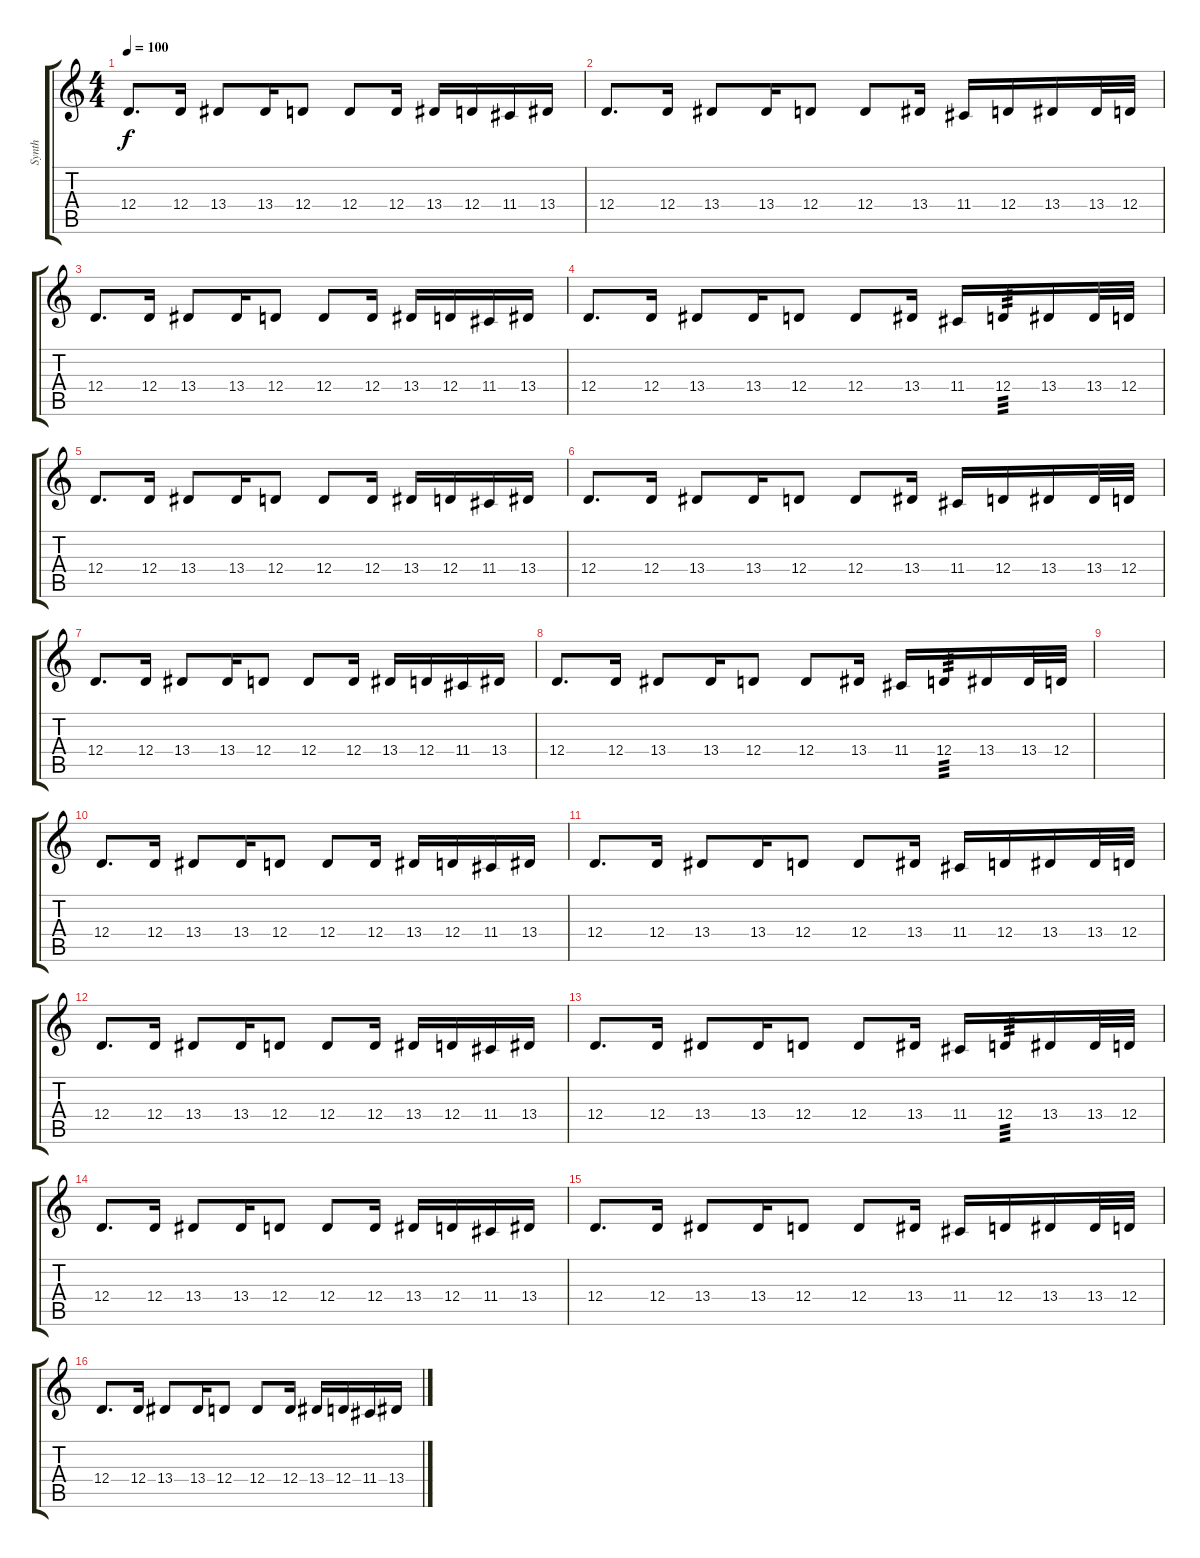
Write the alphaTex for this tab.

\track ("Synth" "Synth") {instrument woodblock}
\staff {score tabs}
\tuning (E4 B3 G3 D3 A2 E2) {hide}
\ts (4 4)
\tempo 100
\clef g2
\ks c
12.4.8{d dy f} 12.4.16 13.4.8 13.4.16 12.4.8 12.4.8 12.4.16 13.4.16 12.4.16 11.4.16 13.4.16 |
12.4.8{d} 12.4.16 13.4.8 13.4.16 12.4.8 12.4.8 13.4.16 11.4.16 12.4.16 13.4.16 13.4.32 12.4.32 |
12.4.8{d} 12.4.16 13.4.8 13.4.16 12.4.8 12.4.8 12.4.16 13.4.16 12.4.16 11.4.16 13.4.16 |
12.4.8{d} 12.4.16 13.4.8 13.4.16 12.4.8 12.4.8 13.4.16 11.4.16 12.4.16{tp 3} 13.4.16 13.4.32 12.4.32 |
12.4.8{d} 12.4.16 13.4.8 13.4.16 12.4.8 12.4.8 12.4.16 13.4.16 12.4.16 11.4.16 13.4.16 |
12.4.8{d} 12.4.16 13.4.8 13.4.16 12.4.8 12.4.8 13.4.16 11.4.16 12.4.16 13.4.16 13.4.32 12.4.32 |
12.4.8{d} 12.4.16 13.4.8 13.4.16 12.4.8 12.4.8 12.4.16 13.4.16 12.4.16 11.4.16 13.4.16 |
12.4.8{d} 12.4.16 13.4.8 13.4.16 12.4.8 12.4.8 13.4.16 11.4.16 12.4.16{tp 3} 13.4.16 13.4.32 12.4.32 |
|
12.4.8{d} 12.4.16 13.4.8 13.4.16 12.4.8 12.4.8 12.4.16 13.4.16 12.4.16 11.4.16 13.4.16 |
12.4.8{d} 12.4.16 13.4.8 13.4.16 12.4.8 12.4.8 13.4.16 11.4.16 12.4.16 13.4.16 13.4.32 12.4.32 |
12.4.8{d} 12.4.16 13.4.8 13.4.16 12.4.8 12.4.8 12.4.16 13.4.16 12.4.16 11.4.16 13.4.16 |
12.4.8{d} 12.4.16 13.4.8 13.4.16 12.4.8 12.4.8 13.4.16 11.4.16 12.4.16{tp 3} 13.4.16 13.4.32 12.4.32 |
12.4.8{d} 12.4.16 13.4.8 13.4.16 12.4.8 12.4.8 12.4.16 13.4.16 12.4.16 11.4.16 13.4.16 |
12.4.8{d} 12.4.16 13.4.8 13.4.16 12.4.8 12.4.8 13.4.16 11.4.16 12.4.16 13.4.16 13.4.32 12.4.32 |
12.4.8{d} 12.4.16 13.4.8 13.4.16 12.4.8 12.4.8 12.4.16 13.4.16 12.4.16 11.4.16 13.4.16
